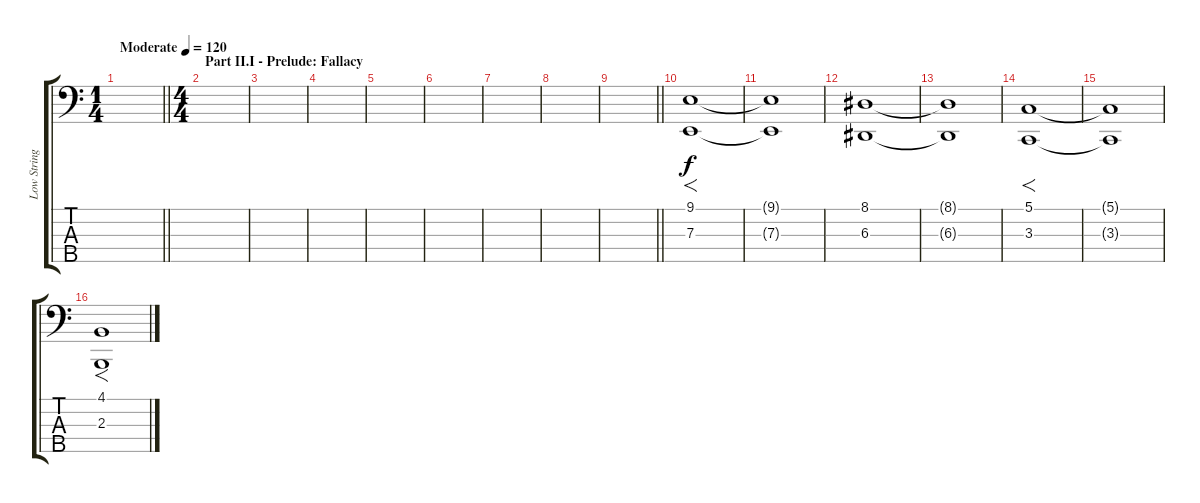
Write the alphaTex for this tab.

\track ("Low Strings Standard" "Low String") {instrument stringensemble1}
\staff {score tabs}
\tuning (G2 D2 A1 E1 B0) {hide}
\ts (1 4)
\tempo (120 "Moderate")
\clef f4
\barLineRight lightlight
\ks c
|
\ts (4 4)
\section ("" "Part II.I - Prelude: Fallacy")
|
|
|
|
|
|
|
\barLineRight lightlight
|
(9.1 7.3).1{f} |
(9.1{t} 7.3{t}).1 |
(8.1 6.3).1{instrument stringensemble2} |
(8.1{t} 6.3{t}).1 |
(5.1 3.3).1{f instrument stringensemble1} |
(5.1{t} 3.3{t}).1 |
(4.1 2.3).1{f}
